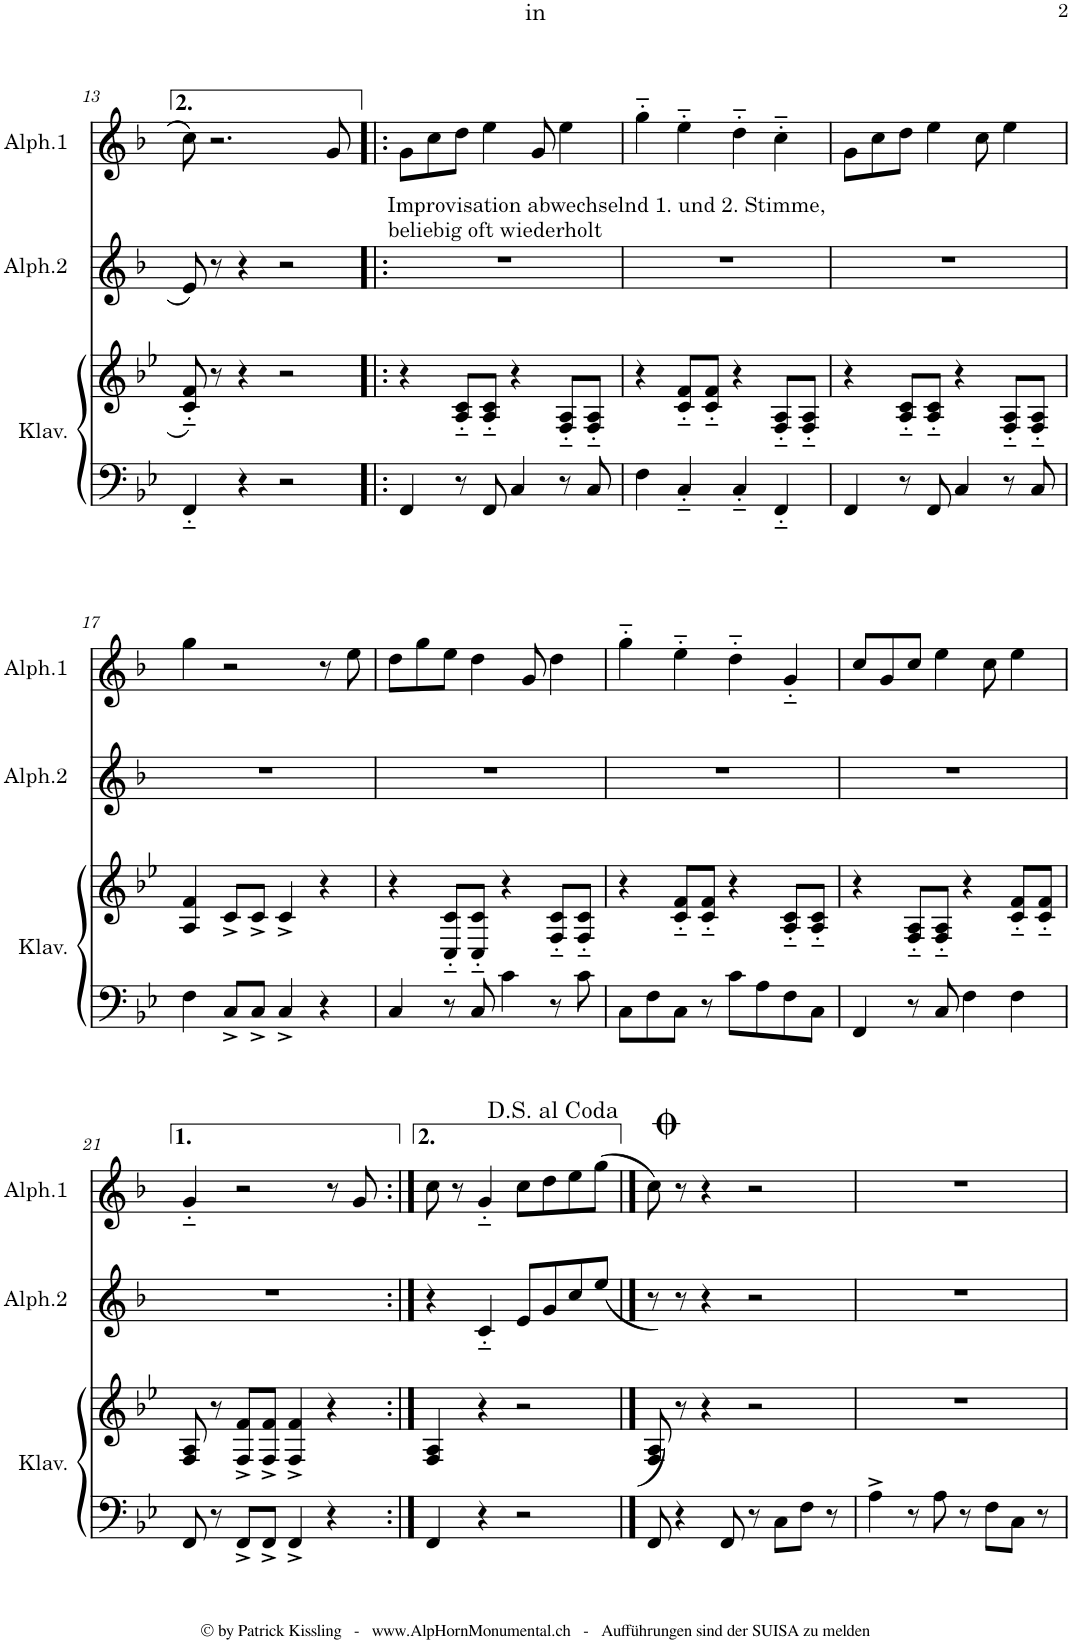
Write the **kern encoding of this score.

**kern	**kern	**kern	**kern
*part3	*part3	*part2	*part1
*staff4	*staff3	*staff2	*staff1
*I"Klavier	*	*I"Alphorn 2	*I"Alphorn 1
*I'Klav.	*	*I'Alph.2	*I'Alph.1
!!LO:PB:g=z
*clefF4	*clefG2	*clefG2	*clefG2
*	*	*Trd4c7	*Trd4c7
*k[b-e-]	*k[b-e-]	*k[b-]	*k[b-]
*M4/4	*M4/4	*M4/4	*M4/4
=13	=13	=13	=13
4FF'~/	8c/'~ 8f/'~	8e/	8cc\
.	8r	8r	2.r
4r	4r	4r	.
2r	2r	2r	.
.	.	.	8g/
=14!|:	=14!|:	=14!|:	=14!|:
!	!	!	!LO:TX:b:t=Improvisation abwechselnd 1. und 2. Stimme,
!	!	!	!LO:TX:b:t=beliebig oft wiederholt
4FF/	4r	1r	8g\L
.	.	.	8cc\
8r	8A/'~ 8c/'~L	.	8dd\J
8FF/	8A/'~ 8c/'~J	.	4ee\
4C/	4r	.	.
.	.	.	8g/
8r	8F/'~ 8A/'~L	.	4ee\
8C/	8F/'~ 8A/'~J	.	.
=15	=15	=15	=15
4F\	4r	1r	4gg'~\
4C'~/	8c/'~ 8f/'~L	.	4ee'~\
.	8c/'~ 8f/'~J	.	.
4C'~/	4r	.	4dd'~\
4FF'~/	8F/'~ 8A/'~L	.	4cc'~\
.	8F/'~ 8A/'~J	.	.
=16	=16	=16	=16
4FF/	4r	1r	8g\L
.	.	.	8cc\
8r	8A/'~ 8c/'~L	.	8dd\J
8FF/	8A/'~ 8c/'~J	.	4ee\
4C/	4r	.	.
.	.	.	8cc\
8r	8F/'~ 8A/'~L	.	4ee\
8C/	8F/'~ 8A/'~J	.	.
!!LO:LB:g=z
=17	=17	=17	=17
4F\	4A/ 4f/	1r	4gg\
8C^/L	8c^/L	.	2r
8C^/J	8c^/J	.	.
4C^/	4c^/	.	.
4r	4r	.	8r
.	.	.	8ee\
=18	=18	=18	=18
4C/	4r	1r	8dd\L
.	.	.	8gg\
8r	8C/'~ 8c/'~L	.	8ee\J
8C/	8C/'~ 8c/'~J	.	4dd\
4c\	4r	.	.
.	.	.	8g/
8r	8F/'~ 8c/'~L	.	4dd\
8c\	8F/'~ 8c/'~J	.	.
=19	=19	=19	=19
8C\L	4r	1r	4gg'~\
8F\	.	.	.
8C\J	8c/'~ 8f/'~L	.	4ee'~\
8r	8c/'~ 8f/'~J	.	.
8c\L	4r	.	4dd'~\
8A\	.	.	.
8F\	8A/'~ 8c/'~L	.	4g'~/
8C\J	8A/'~ 8c/'~J	.	.
=20	=20	=20	=20
4FF/	4r	1r	8cc/L
.	.	.	8g/
8r	8F/'~ 8A/'~L	.	8cc/J
8C/	8F/'~ 8A/'~J	.	4ee\
4F\	4r	.	.
.	.	.	8cc\
4F\	8c/'~ 8f/'~L	.	4ee\
.	8c/'~ 8f/'~J	.	.
!!LO:LB:g=z
=21	=21	=21	=21
8FF/	8F/ 8A/	1r	4g'~/
8r	8r	.	.
8FF^/L	8F/^ 8f/^L	.	2r
8FF^/J	8F/^ 8f/^J	.	.
4FF^/	4F/^ 4f/^	.	.
4r	4r	.	8r
.	.	.	8g/
=22:|!	=22:|!	=22:|!	=22:|!
4FF/	4F/ 4A/	4r	8cc\
.	.	.	8r
4r	4r	4c'~/	4g'~/
2r	2r	8e/L	8cc\L
.	.	8g/	8dd\
.	.	8cc/	8ee\
.	.	(8ee/J	(8gg\J
==23	==23	==23	==23
8FF/	(8F/ 8A/	8r)	8cc\)
4r	8r)	8r	8r
.	4r	4r	4r
8FF/	.	.	.
8r	2r	2r	2r
8C\L	.	.	.
8F\J	.	.	.
8r	.	.	.
=24	=24	=24	=24
4A^\	1r	1r	1r
8r	.	.	.
8A\	.	.	.
8r	.	.	.
8F\L	.	.	.
8C\J	.	.	.
8r	.	.	.
=	=	=	=
*-	*-	*-	*-
